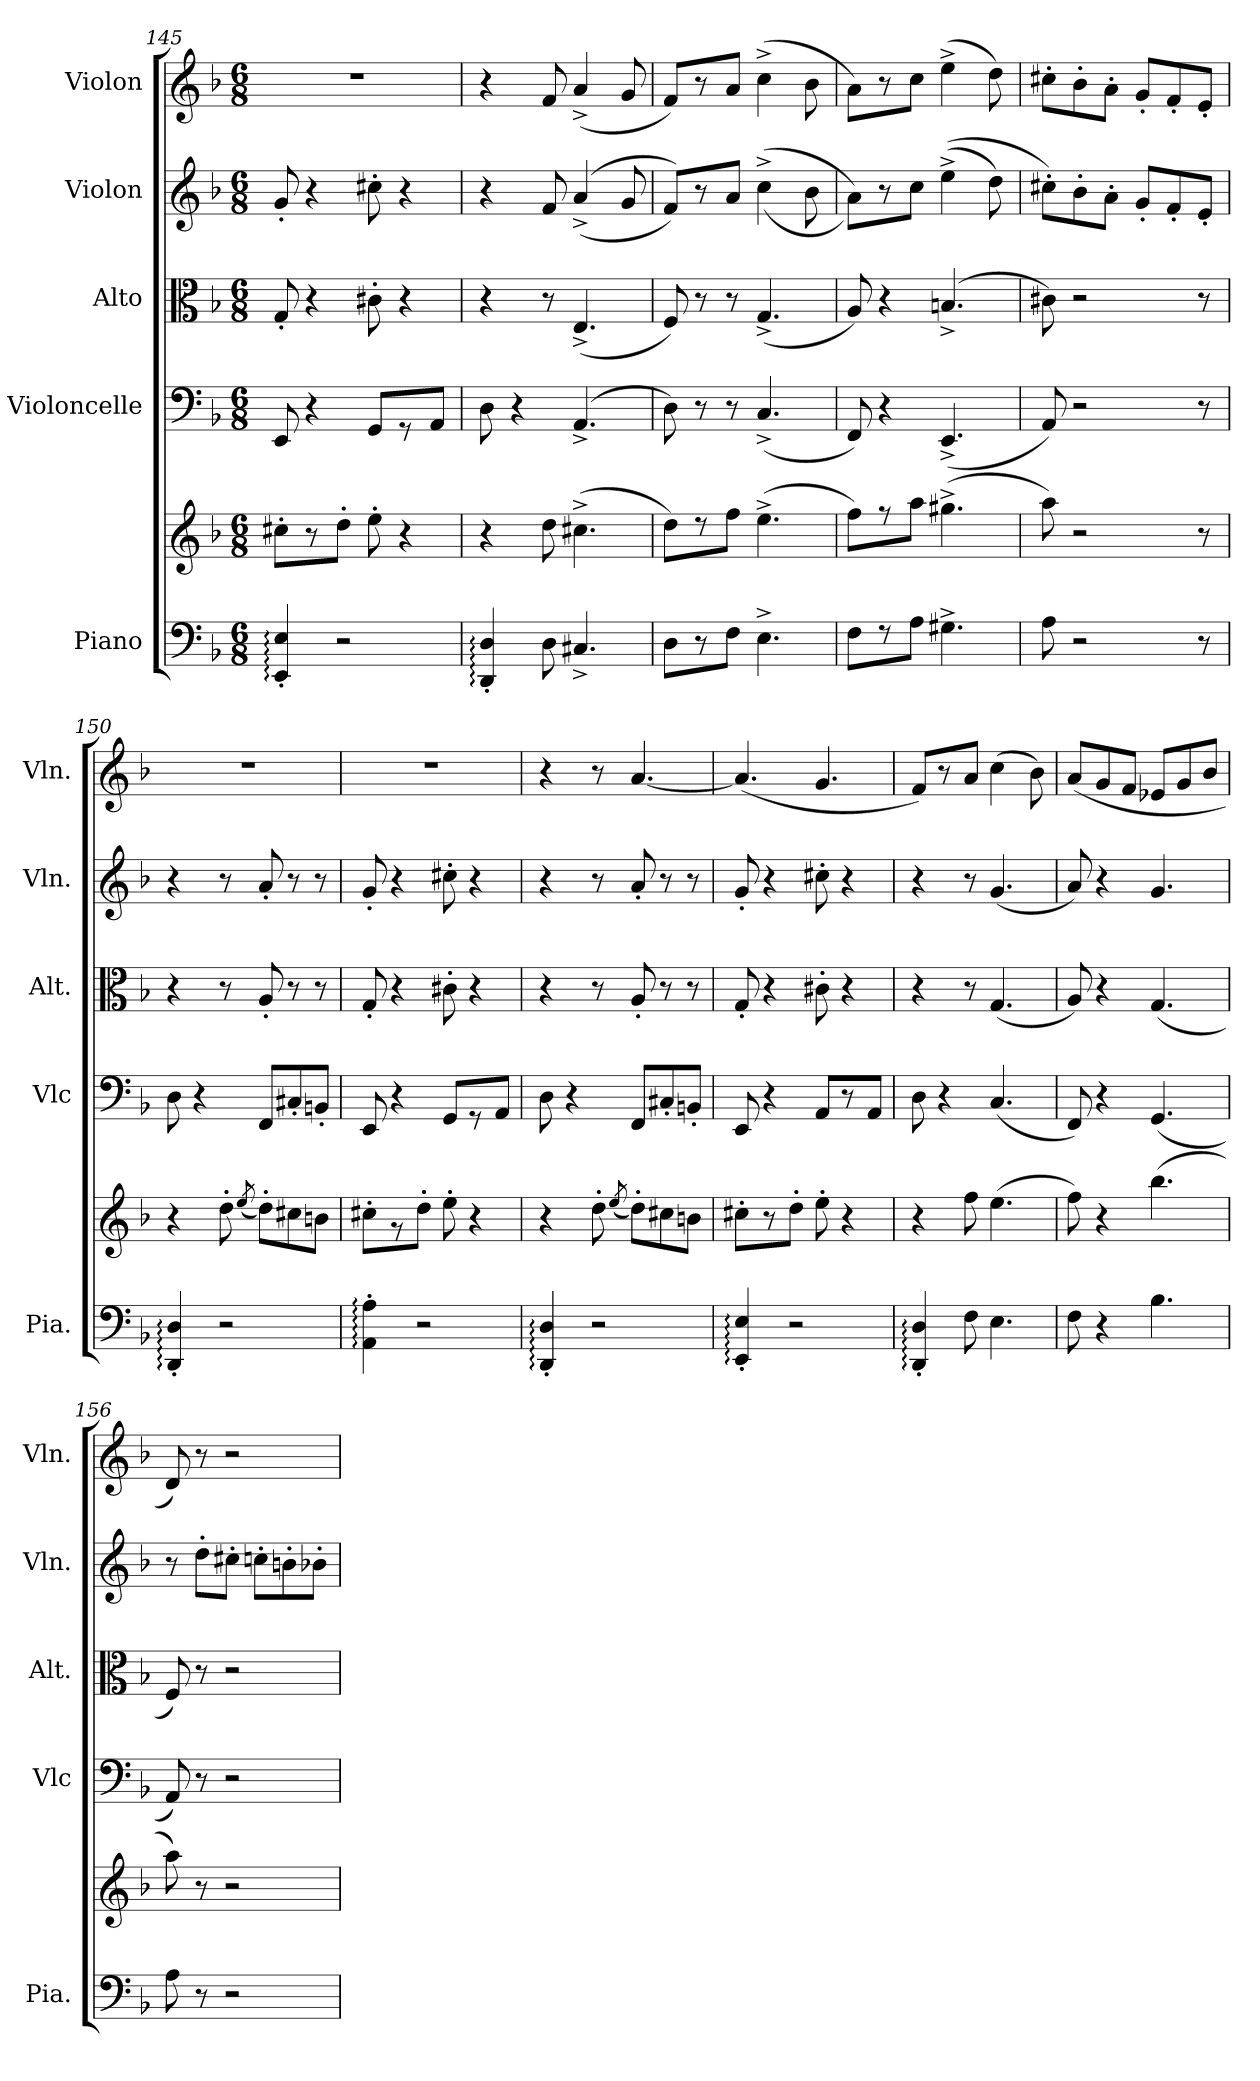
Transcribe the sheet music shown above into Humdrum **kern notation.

**kern	**kern	**kern	**kern	**kern	**kern
*part5	*part5	*part4	*part3	*part2	*part1
*staff6	*staff5	*staff4	*staff3	*staff2	*staff1
*I"Piano	*	*I"Violoncelle	*I"Alto	*I"Violon	*I"Violon
*I'Pia.	*	*I'Vlc	*I'Alt.	*I'Vln.	*I'Vln.
!!LO:LB:g=z
*clefF4	*clefG2	*clefF4	*clefC3	*clefG2	*clefG2
*k[b-]	*k[b-]	*k[b-]	*k[b-]	*k[b-]	*k[b-]
*M6/8	*M6/8	*M6/8	*M6/8	*M6/8	*M6/8
=145	=145	=145	=145	=145	=145
4EE/:' 4E/:'	8cc#X'\L	8EE/	8G'/	8g'/	2.r
.	8r	4r	4r	4r	.
2r	8dd'\J	.	.	.	.
.	8ee'\	8GG/L	8c#X'\	8cc#X'\	.
.	4r	8r	4r	4r	.
.	.	8AA/J	.	.	.
=146	=146	=146	=146	=146	=146
4DD/:' 4D/:'	4r	8D\	4r	4r	4r
.	.	4r	.	.	.
8D\	8dd\	.	8r	8f/	8f/
4.C#X^/	(4.cc#X^\	(>4.AA^/	(4.E^/	((4a^/	(4a^/
.	.	.	.	8g/	8g/
=147	=147	=147	=147	=147	=147
8D\L	8dd\L)	8D\)	8F/)	8f/L))	8f/L)
8r	8r	8r	8r	8r	8r
8F\J	8ff\J	8r	8r	8a/J	8a/J
4.E^\	(>4.ee^\	(4.C^/	(4.G^/	((>4cc^\	(>4cc^\
.	.	.	.	8b-\	8b-\
=148	=148	=148	=148	=148	=148
8F\L	8ff\L)	8FF/)	8A/)	8a\L))	8a\L)
8r	8r	4r	4r	8r	8r
8A\J	8aa\J	.	.	8cc\J	8cc\J
4.G#X^\	(>4.gg#X^\	(4.EE^/	(4.Bn^/	((>4ee^\	(>4ee^\
.	.	.	.	8dd\)	8dd\)
=149	=149	=149	=149	=149	=149
8A\	8aa\)	8AA/)	8c#X\)	8cc#X'\L)	8cc#X'\L
2r	2r	2r	2r	8b-'\	8b-'\
.	.	.	.	8a'\J	8a'\J
.	.	.	.	8g'/L	8g'/L
.	.	.	.	8f'/	8f'/
8r	8r	8r	8r	8e'/J	8e'/J
=150	=150	=150	=150	=150	=150
4DD/:' 4D/:'	4r	8D\	4r	4r	2.r
.	.	4r	.	.	.
2r	8dd'\	.	8r	8r	.
.	(8qee/	.	.	.	.
.	8dd'\L)	8FF/L	8A'/	8a'/	.
.	8cc#X\	8C#X'/	8r	8r	.
.	8bn\J	8BBn'/J	8r	8r	.
=151	=151	=151	=151	=151	=151
4AA\:' 4A\:'	8cc#X'\L	8EE/	8G'/	8g'/	2.r
.	8rg	4r	4r	4r	.
2r	8dd'\J	.	.	.	.
.	8ee'\	8GG/L	8c#X'\	8cc#X'\	.
.	4r	8r	4r	4r	.
.	.	8AA/J	.	.	.
!!LO:PB:g=z
=152	=152	=152	=152	=152	=152
4DD/:' 4D/:'	4r	8D\	4r	4r	4r
.	.	4r	.	.	.
2r	8dd'\	.	8r	8r	8r
.	(8qee/	.	.	.	.
.	8dd'\L)	8FF/L	8A'/	8a'/	[4.a/
.	8cc#X\	8C#X'/	8r	8r	.
.	8bn\J	8BBn'/J	8r	8r	.
=153	=153	=153	=153	=153	=153
4EE/:' 4E/:'	8cc#X'\L	8EE/	8G'/	8g'/	(4.a/]
.	8r	4r	4r	4r	.
2r	8dd'\J	.	.	.	.
.	8ee'\	8AA/L	8c#X'\	8cc#X'\	4.g/
.	4r	8r	4r	4r	.
.	.	8AA/J	.	.	.
=154	=154	=154	=154	=154	=154
4DD/:' 4D/:'	4r	8D\	4r	4r	8f/L)
.	.	4r	.	.	8r
8F\	8ff\	.	8r	8r	8a/J
4.E\	(>4.ee\	(4.C/	(4.G/	(4.g/	(>4cc\
.	.	.	.	.	8b-\)
=155	=155	=155	=155	=155	=155
8F\	8ff\)	8FF/)	8A/)	8a/)	(8a/L
4r	4r	4r	4r	4r	8g/
.	.	.	.	.	8f/J
4.B-\	(>4.bb-\	(4.GG/	(4.G/	4.g/	8e-X/L
.	.	.	.	.	8g/
.	.	.	.	.	8b-/J
=156	=156	=156	=156	=156	=156
8A\	8aa\)	8AA/)	8F/)	8r	8d/)
8r	8r	8r	8r	8dd'\L	8r
2r	2r	2r	2r	8cc#X'\J	2r
.	.	.	.	8ccn'\L	.
.	.	.	.	8bn'\	.
.	.	.	.	8b-X'\J	.
=	=	=	=	=	=
*-	*-	*-	*-	*-	*-
